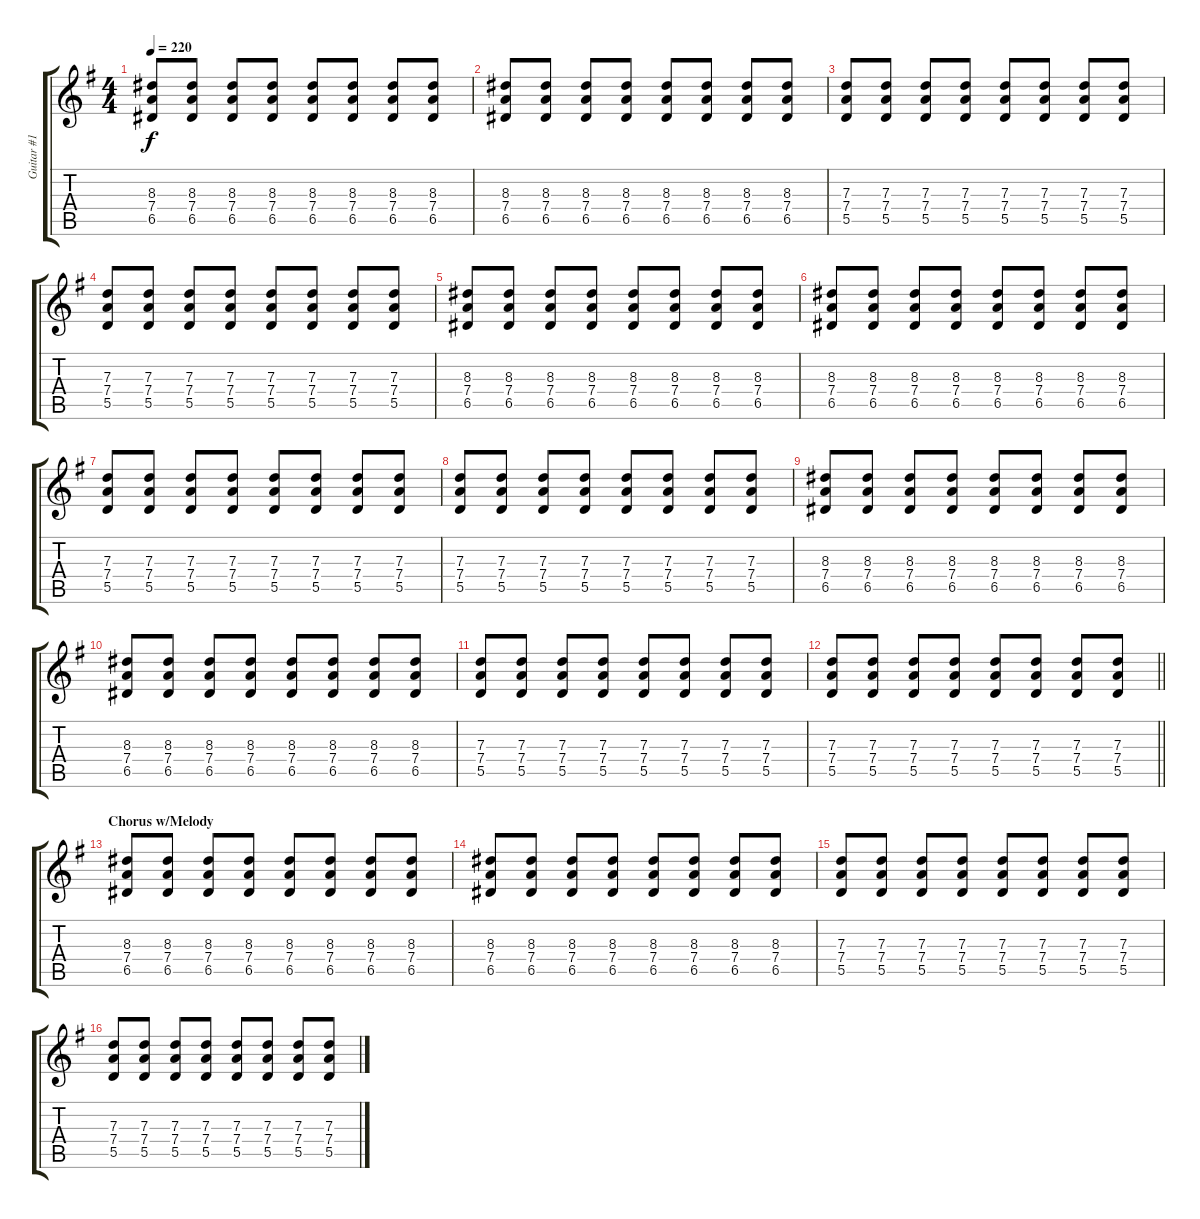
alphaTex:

\track ("Guitar #1" "Guitar #1") {instrument distortionguitar}
\staff {score tabs}
\tuning (E4 B3 G3 D3 A2 E2) {hide}
\ts (4 4)
\tempo 220
\clef g2
\ks eminor
(8.3 7.4 6.5).8{dy f} (8.3 7.4 6.5).8 (8.3 7.4 6.5).8 (8.3 7.4 6.5).8 (8.3 7.4 6.5).8 (8.3 7.4 6.5).8 (8.3 7.4 6.5).8 (8.3 7.4 6.5).8 |
(8.3 7.4 6.5).8 (8.3 7.4 6.5).8 (8.3 7.4 6.5).8 (8.3 7.4 6.5).8 (8.3 7.4 6.5).8 (8.3 7.4 6.5).8 (8.3 7.4 6.5).8 (8.3 7.4 6.5).8 |
(7.3 7.4 5.5).8 (7.3 7.4 5.5).8 (7.3 7.4 5.5).8 (7.3 7.4 5.5).8 (7.3 7.4 5.5).8 (7.3 7.4 5.5).8 (7.3 7.4 5.5).8 (7.3 7.4 5.5).8 |
(7.3 7.4 5.5).8 (7.3 7.4 5.5).8 (7.3 7.4 5.5).8 (7.3 7.4 5.5).8 (7.3 7.4 5.5).8 (7.3 7.4 5.5).8 (7.3 7.4 5.5).8 (7.3 7.4 5.5).8 |
(8.3 7.4 6.5).8 (8.3 7.4 6.5).8 (8.3 7.4 6.5).8 (8.3 7.4 6.5).8 (8.3 7.4 6.5).8 (8.3 7.4 6.5).8 (8.3 7.4 6.5).8 (8.3 7.4 6.5).8 |
(8.3 7.4 6.5).8 (8.3 7.4 6.5).8 (8.3 7.4 6.5).8 (8.3 7.4 6.5).8 (8.3 7.4 6.5).8 (8.3 7.4 6.5).8 (8.3 7.4 6.5).8 (8.3 7.4 6.5).8 |
(7.3 7.4 5.5).8 (7.3 7.4 5.5).8 (7.3 7.4 5.5).8 (7.3 7.4 5.5).8 (7.3 7.4 5.5).8 (7.3 7.4 5.5).8 (7.3 7.4 5.5).8 (7.3 7.4 5.5).8 |
(7.3 7.4 5.5).8 (7.3 7.4 5.5).8 (7.3 7.4 5.5).8 (7.3 7.4 5.5).8 (7.3 7.4 5.5).8 (7.3 7.4 5.5).8 (7.3 7.4 5.5).8 (7.3 7.4 5.5).8 |
(8.3 7.4 6.5).8 (8.3 7.4 6.5).8 (8.3 7.4 6.5).8 (8.3 7.4 6.5).8 (8.3 7.4 6.5).8 (8.3 7.4 6.5).8 (8.3 7.4 6.5).8 (8.3 7.4 6.5).8 |
(8.3 7.4 6.5).8 (8.3 7.4 6.5).8 (8.3 7.4 6.5).8 (8.3 7.4 6.5).8 (8.3 7.4 6.5).8 (8.3 7.4 6.5).8 (8.3 7.4 6.5).8 (8.3 7.4 6.5).8 |
(7.3 7.4 5.5).8 (7.3 7.4 5.5).8 (7.3 7.4 5.5).8 (7.3 7.4 5.5).8 (7.3 7.4 5.5).8 (7.3 7.4 5.5).8 (7.3 7.4 5.5).8 (7.3 7.4 5.5).8 |
\barLineRight lightlight
(7.3 7.4 5.5).8 (7.3 7.4 5.5).8 (7.3 7.4 5.5).8 (7.3 7.4 5.5).8 (7.3 7.4 5.5).8 (7.3 7.4 5.5).8 (7.3 7.4 5.5).8 (7.3 7.4 5.5).8 |
\section ("" "Chorus w/Melody")
(8.3 7.4 6.5).8 (8.3 7.4 6.5).8 (8.3 7.4 6.5).8 (8.3 7.4 6.5).8 (8.3 7.4 6.5).8 (8.3 7.4 6.5).8 (8.3 7.4 6.5).8 (8.3 7.4 6.5).8 |
(8.3 7.4 6.5).8 (8.3 7.4 6.5).8 (8.3 7.4 6.5).8 (8.3 7.4 6.5).8 (8.3 7.4 6.5).8 (8.3 7.4 6.5).8 (8.3 7.4 6.5).8 (8.3 7.4 6.5).8 |
(7.3 7.4 5.5).8 (7.3 7.4 5.5).8 (7.3 7.4 5.5).8 (7.3 7.4 5.5).8 (7.3 7.4 5.5).8 (7.3 7.4 5.5).8 (7.3 7.4 5.5).8 (7.3 7.4 5.5).8 |
(7.3 7.4 5.5).8 (7.3 7.4 5.5).8 (7.3 7.4 5.5).8 (7.3 7.4 5.5).8 (7.3 7.4 5.5).8 (7.3 7.4 5.5).8 (7.3 7.4 5.5).8 (7.3 7.4 5.5).8
